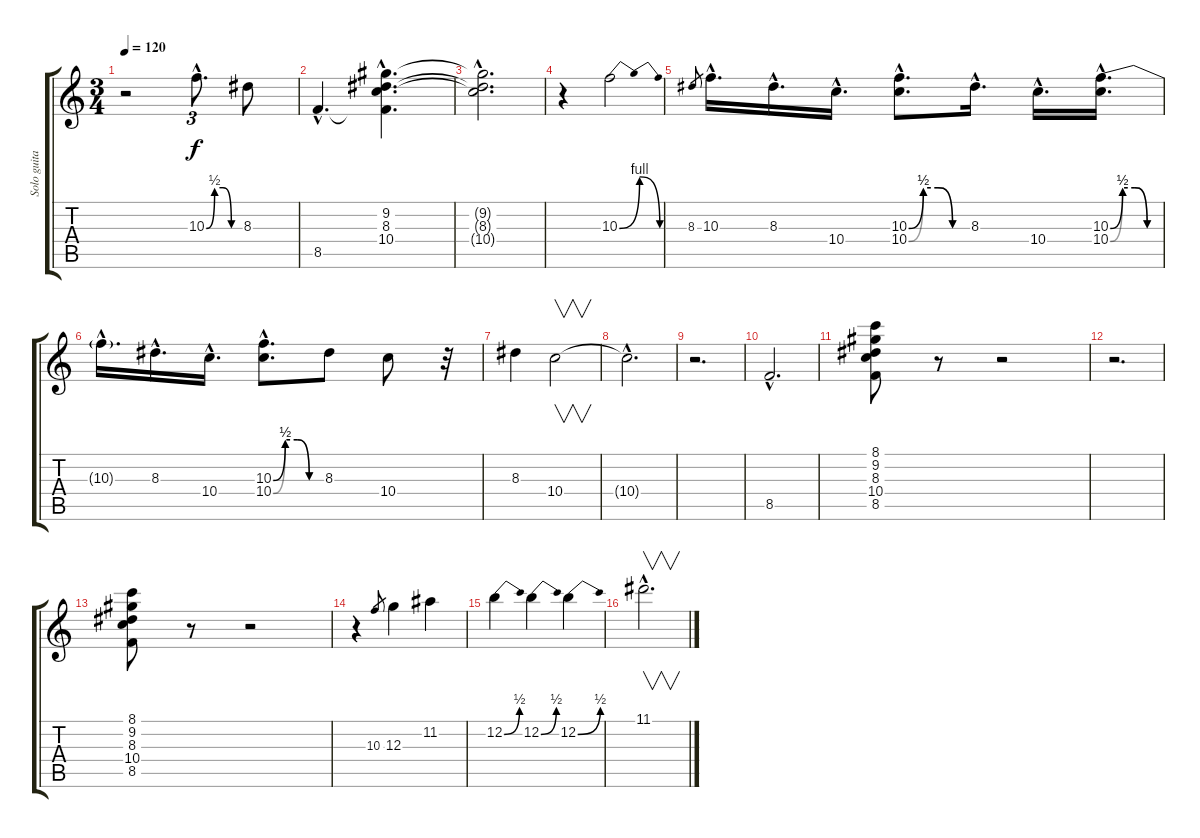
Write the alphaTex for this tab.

\track ("Solo guitare" "Solo guita") {instrument distortionguitar}
\staff {score tabs}
\tuning (E4 B3 G3 D3 A2 E2) {hide}
\ts (3 4)
\tempo 120
\clef g2
\ks c
r.2{dy f} 10.3{be (custom 0 0 15 2 30 2 45 0 60 0) hac}.8{d tu (3 2)} 8.3.8 |
8.5{hac}.4{d} (9.2{hac} 8.3{hac} 10.4{hac} 8.5{hac t}).4{d} |
(9.2{hac t} 8.3{hac t} 10.4{hac t}).2{d} |
r.4 10.3{be (bendrelease 0 0 30 4 45 4 60 0)}.2 |
8.3.8{gr} 10.3{hac}.16{d} 8.3{hac}.16{d} 10.4{hac}.16{d} (10.3{be (custom 0 0 15 2 30 2 45 0 60 0) hac} 10.4{be (custom 0 0 15 2 30 2 45 0 60 0) hac}).8{d} 8.3{hac}.16{d} 10.4{hac}.16{d} (10.3{be (custom 0 0 15 2 30 2 45 0 60 0) hac} 10.4{be (custom 0 0 15 2 30 2 45 0 60 0) hac}).16{d} |
10.3{hac t}.16{d} 8.3{hac}.16{d} 10.4{hac}.16{d} (10.3{be (custom 0 0 15 2 30 2 45 0 60 0) hac} 10.4{be (custom 0 0 15 2 30 2 45 0 60 0) hac}).8{d} 8.3.8 10.4.8 r.32 |
8.3.4 10.4.2{v} |
10.4{hac t}.2{d} |
r.2{d} |
8.5{hac}.2{d} |
(8.1 9.2 8.3 10.4 8.5).8 r.8 r.2 |
r.2{d} |
(8.1 9.2 8.3 10.4 8.5).8 r.8 r.2 |
r.4 10.3.8{gr} 12.3.4 11.2.4 |
12.2{be (bend 0 0 60 2)}.4 12.2{be (bend 0 0 60 2)}.4 12.2{be (bend 0 0 60 2)}.4 |
11.1{hac}.2{v d}
